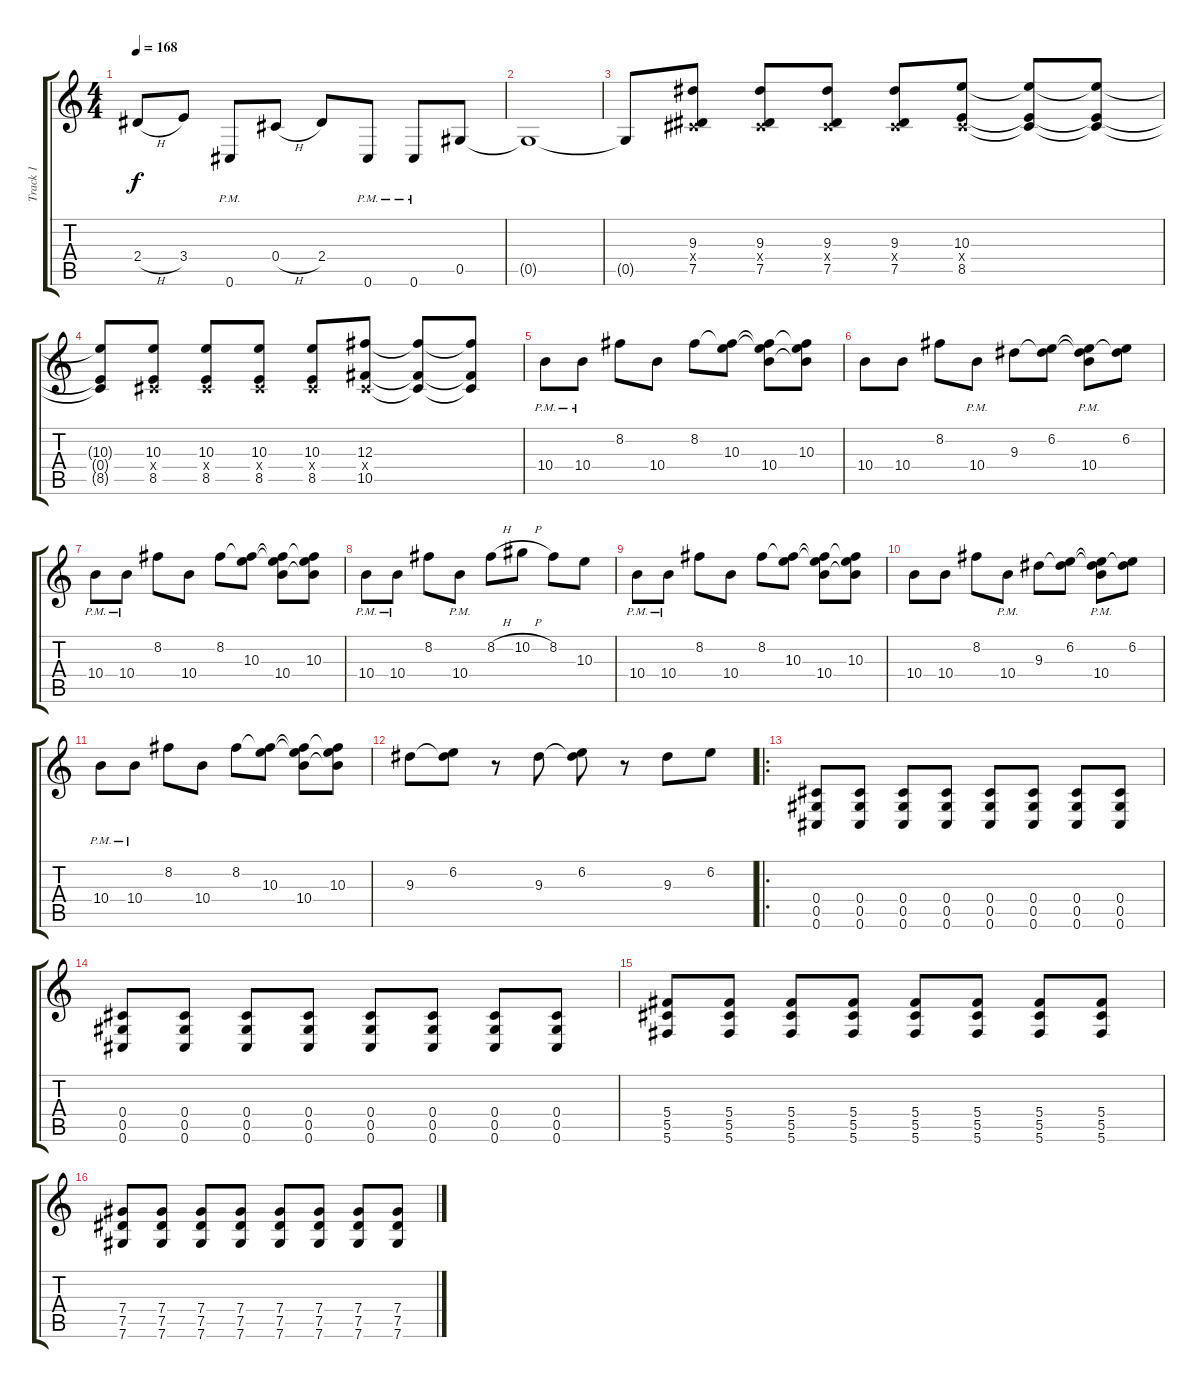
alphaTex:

\track ("Track 1" "Track 1") {instrument distortionguitar}
\staff {score tabs}
\tuning (Eb4 Bb3 Gb3 Db3 Ab2 Db2) {hide}
\ts (4 4)
\tempo 168
\clef g2
\ks c
2.4{h}.8{dy f} 3.4.8 0.6{pm}.8 0.4{h}.8 2.4.8 0.6{pm}.8 0.6{pm}.8 0.5.8 |
0.5{t}.1 |
0.5{t}.8 (9.3 0.4{x} 7.5).8 (9.3 0.4{x} 7.5).8 (9.3 0.4{x} 7.5).8 (9.3 0.4{x} 7.5).8 (10.3 0.4{x} 8.5).8 (10.3{t} 0.4{t} 8.5{t}).8 (10.3{t} 0.4{t} 8.5{t}).8 |
(10.3{t} 0.4{t} 8.5{t}).8 (10.3 0.4{x} 8.5).8 (10.3 0.4{x} 8.5).8 (10.3 0.4{x} 8.5).8 (10.3 0.4{x} 8.5).8 (12.3 0.4{x} 10.5).8 (12.3{t} 0.4{t} 10.5{t}).8 (12.3{t} 0.4{t} 10.5{t}).8 |
10.4{pm}.8 10.4{pm}.8 8.2.8 10.4.8 8.2.8 (8.2{t} 10.3).8 (8.2{t} 10.3{t} 10.4).8 (8.2{t} 10.3 10.4{t}).8 |
10.4.8 10.4.8 8.2.8 10.4{pm}.8 9.3.8 (6.2 9.3{t}).8 (6.2{t} 9.3{t} 10.4{pm}).8 (6.2 9.3{t}).8 |
10.4{pm}.8 10.4{pm}.8 8.2.8 10.4.8 8.2.8 (8.2{t} 10.3).8 (8.2{t} 10.3{t} 10.4).8 (8.2{t} 10.3 10.4{t}).8 |
10.4{pm}.8 10.4{pm}.8 8.2.8 10.4{pm}.8 8.2{h}.8 10.2{h}.8 8.2.8 10.3.8 |
10.4{pm}.8 10.4{pm}.8 8.2.8 10.4.8 8.2.8 (8.2{t} 10.3).8 (8.2{t} 10.3{t} 10.4).8 (8.2{t} 10.3 10.4{t}).8 |
10.4.8 10.4.8 8.2.8 10.4{pm}.8 9.3.8 (6.2 9.3{t}).8 (6.2{t} 9.3{t} 10.4{pm}).8 (6.2 9.3{t}).8 |
10.4{pm}.8 10.4{pm}.8 8.2.8 10.4.8 8.2.8 (8.2{t} 10.3).8 (8.2{t} 10.3{t} 10.4).8 (8.2{t} 10.3 10.4{t}).8 |
9.3.8 (6.2 9.3{t}).8 r.8 9.3.8 (6.2 9.3{t}).8 r.8 9.3.8 6.2.8 |
\ro
(0.4 0.5 0.6).8 (0.4 0.5 0.6).8 (0.4 0.5 0.6).8 (0.4 0.5 0.6).8 (0.4 0.5 0.6).8 (0.4 0.5 0.6).8 (0.4 0.5 0.6).8 (0.4 0.5 0.6).8 |
(0.4 0.5 0.6).8 (0.4 0.5 0.6).8 (0.4 0.5 0.6).8 (0.4 0.5 0.6).8 (0.4 0.5 0.6).8 (0.4 0.5 0.6).8 (0.4 0.5 0.6).8 (0.4 0.5 0.6).8 |
(5.4 5.5 5.6).8 (5.4 5.5 5.6).8 (5.4 5.5 5.6).8 (5.4 5.5 5.6).8 (5.4 5.5 5.6).8 (5.4 5.5 5.6).8 (5.4 5.5 5.6).8 (5.4 5.5 5.6).8 |
(7.4 7.5 7.6).8 (7.4 7.5 7.6).8 (7.4 7.5 7.6).8 (7.4 7.5 7.6).8 (7.4 7.5 7.6).8 (7.4 7.5 7.6).8 (7.4 7.5 7.6).8 (7.4 7.5 7.6).8
